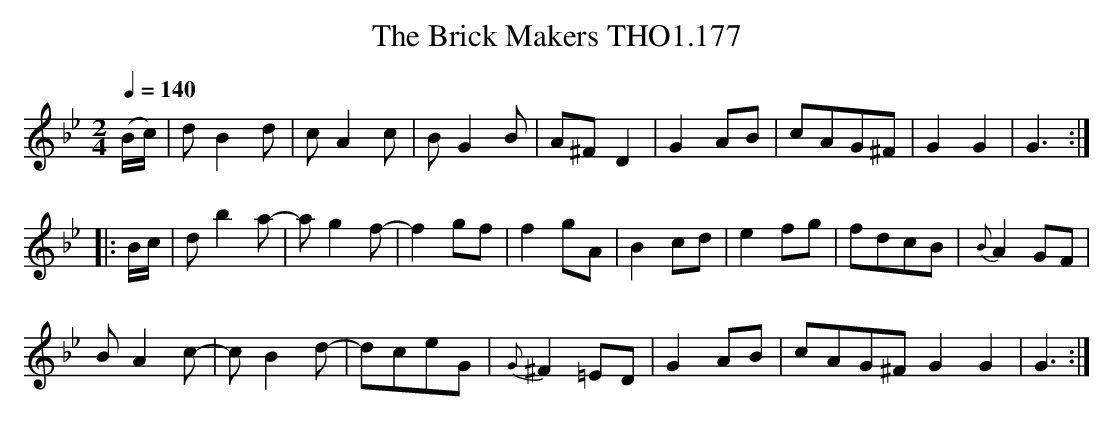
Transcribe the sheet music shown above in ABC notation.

X:1
T:Brick Makers THO1.177, The
M:2/4
L:1/8
Q:1/4=140
K:Bb
(B/c/)|d B2 d|c A2 c|B G2 B|A^F D2|G2 AB|cAG^F|G2G2|G3:|
|:B/c/|d b2 a-|a g2 f-|f2 gf|f2 gA|B2 cd|e2 fg|fdcB|{B}A2 GF|
B A2 c-|c B2 d-|dceG|{G}^F2 =ED|G2 AB|cAG^F G2G2|G3:|
